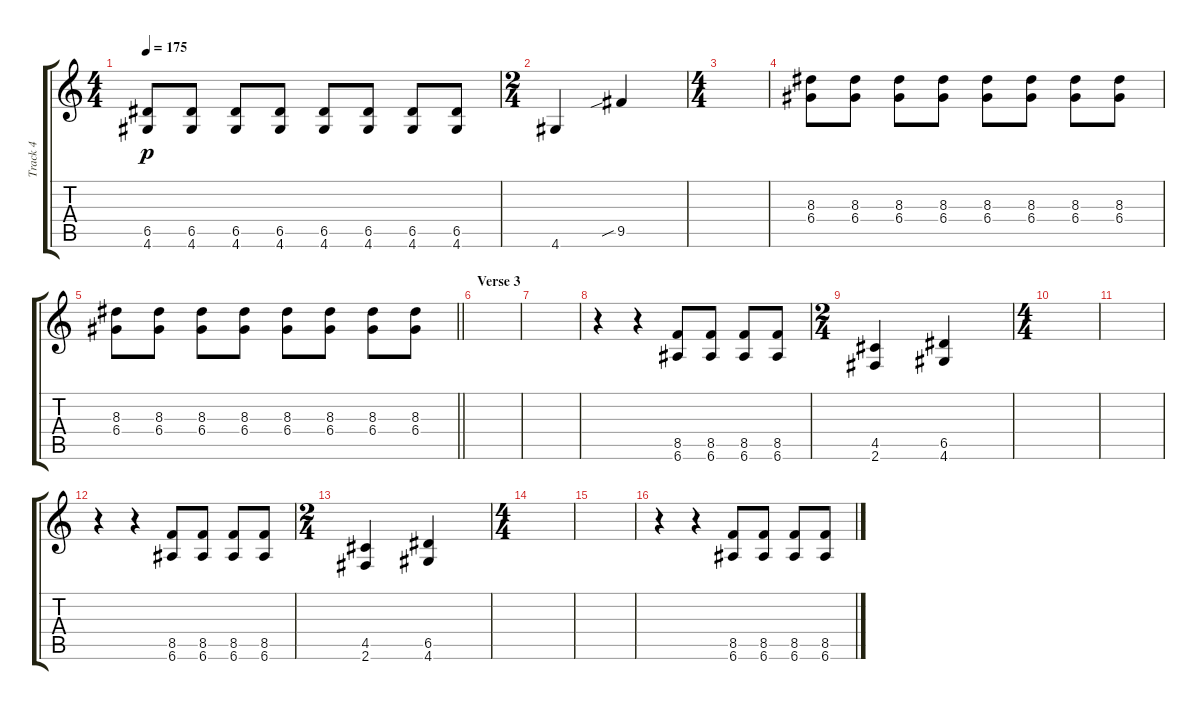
\track ("Track 4" "Track 4") {instrument overdrivenguitar}
\staff {score tabs}
\tuning (E4 B3 G3 D3 A2 E2) {hide}
\ts (4 4)
\tempo 175
\clef g2
\ks c
(6.5 4.6).8{dy p} (6.5 4.6).8 (6.5 4.6).8 (6.5 4.6).8 (6.5 4.6).8 (6.5 4.6).8 (6.5 4.6).8 (6.5 4.6).8 |
\ts (2 4)
4.6.4 9.5{sib}.4 |
\ts (4 4)
|
(8.3 6.4).8{volume 7} (8.3 6.4).8{volume 16} (8.3 6.4).8 (8.3 6.4).8 (8.3 6.4).8 (8.3 6.4).8 (8.3 6.4).8 (8.3 6.4).8 |
\barLineRight lightlight
(8.3 6.4).8 (8.3 6.4).8 (8.3 6.4).8 (8.3 6.4).8 (8.3 6.4).8 (8.3 6.4).8 (8.3 6.4).8 (8.3 6.4).8 |
\section ("" "Verse 3")
|
|
r.4{volume 13} r.4 (8.5 6.6).8 (8.5 6.6).8 (8.5 6.6).8 (8.5 6.6).8 |
\ts (2 4)
(4.5 2.6).4 (6.5 4.6).4 |
\ts (4 4)
|
|
r.4 r.4 (8.5 6.6).8 (8.5 6.6).8 (8.5 6.6).8 (8.5 6.6).8 |
\ts (2 4)
(4.5 2.6).4 (6.5 4.6).4 |
\ts (4 4)
|
|
r.4{volume 13} r.4 (8.5 6.6).8 (8.5 6.6).8 (8.5 6.6).8 (8.5 6.6).8
